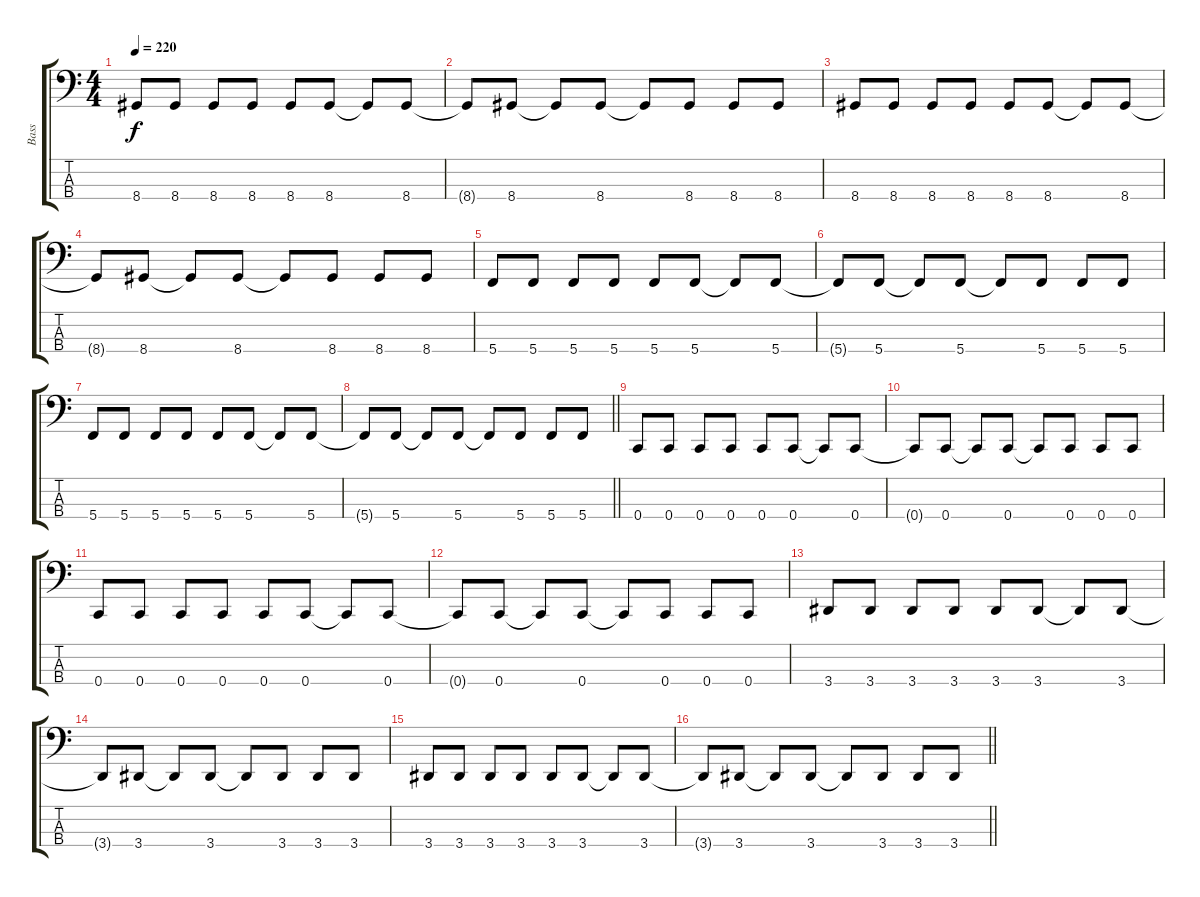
\track ("Bass" "Bass") {instrument electricbassfinger}
\staff {score tabs}
\tuning (F2 C2 G1 C1) {hide}
\ts (4 4)
\tempo 220
\clef f4
\ks c
8.4.8{dy f} 8.4.8 8.4.8 8.4.8 8.4.8 8.4.8 8.4{t}.8 8.4.8 |
8.4{t}.8 8.4.8 8.4{t}.8 8.4.8 8.4{t}.8 8.4.8 8.4.8 8.4.8 |
8.4.8 8.4.8 8.4.8 8.4.8 8.4.8 8.4.8 8.4{t}.8 8.4.8 |
8.4{t}.8 8.4.8 8.4{t}.8 8.4.8 8.4{t}.8 8.4.8 8.4.8 8.4.8 |
5.4.8 5.4.8 5.4.8 5.4.8 5.4.8 5.4.8 5.4{t}.8 5.4.8 |
5.4{t}.8 5.4.8 5.4{t}.8 5.4.8 5.4{t}.8 5.4.8 5.4.8 5.4.8 |
5.4.8 5.4.8 5.4.8 5.4.8 5.4.8 5.4.8 5.4{t}.8 5.4.8 |
\barLineRight lightlight
5.4{t}.8 5.4.8 5.4{t}.8 5.4.8 5.4{t}.8 5.4.8 5.4.8 5.4.8 |
0.4.8 0.4.8 0.4.8 0.4.8 0.4.8 0.4.8 0.4{t}.8 0.4.8 |
0.4{t}.8 0.4.8 0.4{t}.8 0.4.8 0.4{t}.8 0.4.8 0.4.8 0.4.8 |
0.4.8 0.4.8 0.4.8 0.4.8 0.4.8 0.4.8 0.4{t}.8 0.4.8 |
0.4{t}.8 0.4.8 0.4{t}.8 0.4.8 0.4{t}.8 0.4.8 0.4.8 0.4.8 |
3.4.8 3.4.8 3.4.8 3.4.8 3.4.8 3.4.8 3.4{t}.8 3.4.8 |
3.4{t}.8 3.4.8 3.4{t}.8 3.4.8 3.4{t}.8 3.4.8 3.4.8 3.4.8 |
3.4.8 3.4.8 3.4.8 3.4.8 3.4.8 3.4.8 3.4{t}.8 3.4.8 |
\barLineRight lightlight
3.4{t}.8 3.4.8 3.4{t}.8 3.4.8 3.4{t}.8 3.4.8 3.4.8 3.4.8
